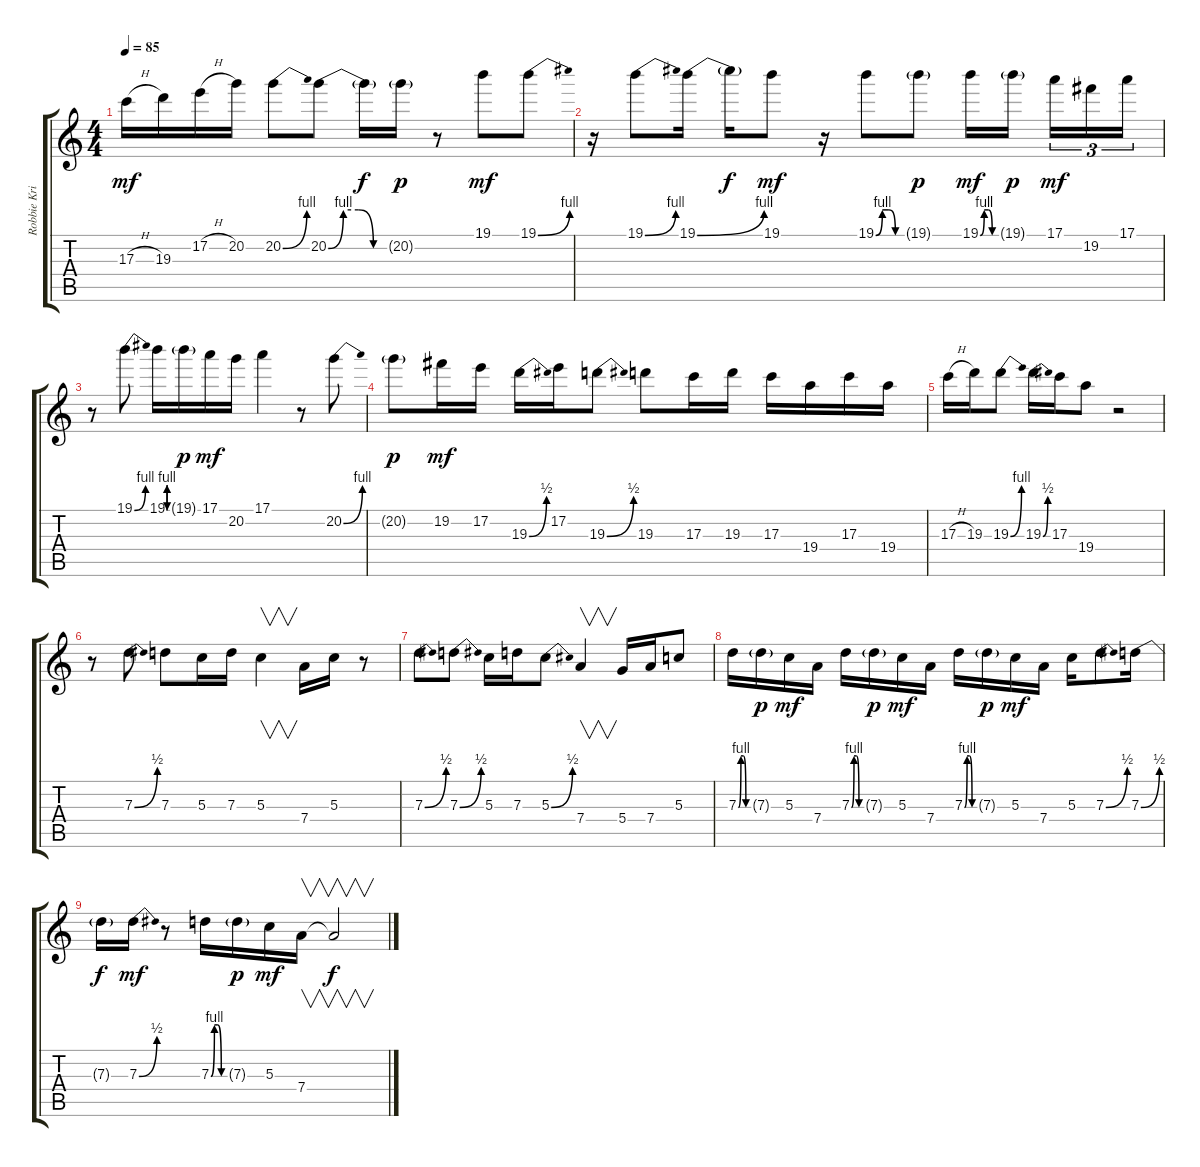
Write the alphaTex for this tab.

\track ("Robbie Krieger Guitar" "Robbie Kri") {instrument distortionguitar}
\staff {score tabs}
\tuning (E4 B3 G3 D3 A2 E2) {hide}
\ts (4 4)
\tempo 85
\clef g2
\ks c
17.3{h}.16{dy mf} 19.3.16 17.2{h}.16 20.2.16 20.2{be (bend 0 0 60 4)}.8 20.2{be (custom 0 0 15 4 30 4 45 0 60 0)}.8 20.2{t}.16{dy f} 20.2{g}.16{dy p} r.8 19.1.8{dy mf} 19.1{be (bend 0 0 60 4)}.8 |
r.16 19.1{be (bend 0 0 60 4)}.8 19.1{be (bend 0 0 60 4)}.16 19.1{t}.16{dy f} 19.1.8{dy mf} r.16 19.1{be (custom 0 0 15 4 30 4 45 0 60 0)}.8 19.1{g}.8{dy p} 19.1{be (custom 0 0 15 4 30 4 45 0 60 0)}.16{dy mf} 19.1{g}.16{dy p} 17.1.16{tu (3 2) dy mf} 19.2.16{tu (3 2)} 17.1.16{tu (3 2)} |
r.8 19.1{be (bend 0 0 60 4)}.8 19.1{be (custom 0 0 15 4 30 4 45 0 60 0)}.16 19.1{g}.16{dy p} 17.1.16{dy mf} 20.2.16 17.1.4 r.8 20.2{be (bend 0 0 60 4)}.8 |
20.2{g}.8{dy p} 19.2.16{dy mf} 17.2.16 19.3{be (bend 0 0 60 2)}.16 17.2.16 19.3{be (bend 0 0 60 2)}.8 19.3.8 17.3.16 19.3.16 17.3.16 19.4.16 17.3.16 19.4.16 |
17.3{h}.16 19.3.16 19.3{be (bend 0 0 60 4)}.8 19.3{be (bend 0 0 60 2)}.16 17.3.16 19.4.8 r.2 |
r.8 7.3{be (bend 0 0 60 2)}.8 7.3.8 5.3.16 7.3.16 5.3.4{v} 7.4.16 5.3.16 r.8 |
7.3{be (bend 0 0 60 2)}.8 7.3{be (bend 0 0 60 2)}.8 5.3.16 7.3.16 5.3{be (bend 0 0 60 2)}.8 7.4.4{v} 5.4.16 7.4.16 5.3.8 |
7.3{be (custom 0 0 15 4 30 4 45 0 60 0)}.16 7.3{g}.16{dy p} 5.3.16{dy mf} 7.4.16 7.3{be (custom 0 0 15 4 30 4 45 0 60 0)}.16 7.3{g}.16{dy p} 5.3.16{dy mf} 7.4.16 7.3{be (custom 0 0 15 4 30 4 45 0 60 0)}.16 7.3{g}.16{dy p} 5.3.16{dy mf} 7.4.16 5.3.16 7.3{be (bend 0 0 60 2)}.8 7.3{be (bend 0 0 60 2)}.16 |
7.3{t}.16{dy f volume 0} 7.3{be (bend 0 0 60 2)}.16{dy mf} r.8 7.3{be (custom 0 0 15 4 30 4 45 0 60 0)}.16 7.3{g}.16{dy p} 5.3.16{dy mf} 7.4.16{v} 7.4{t}.2{v dy f}
